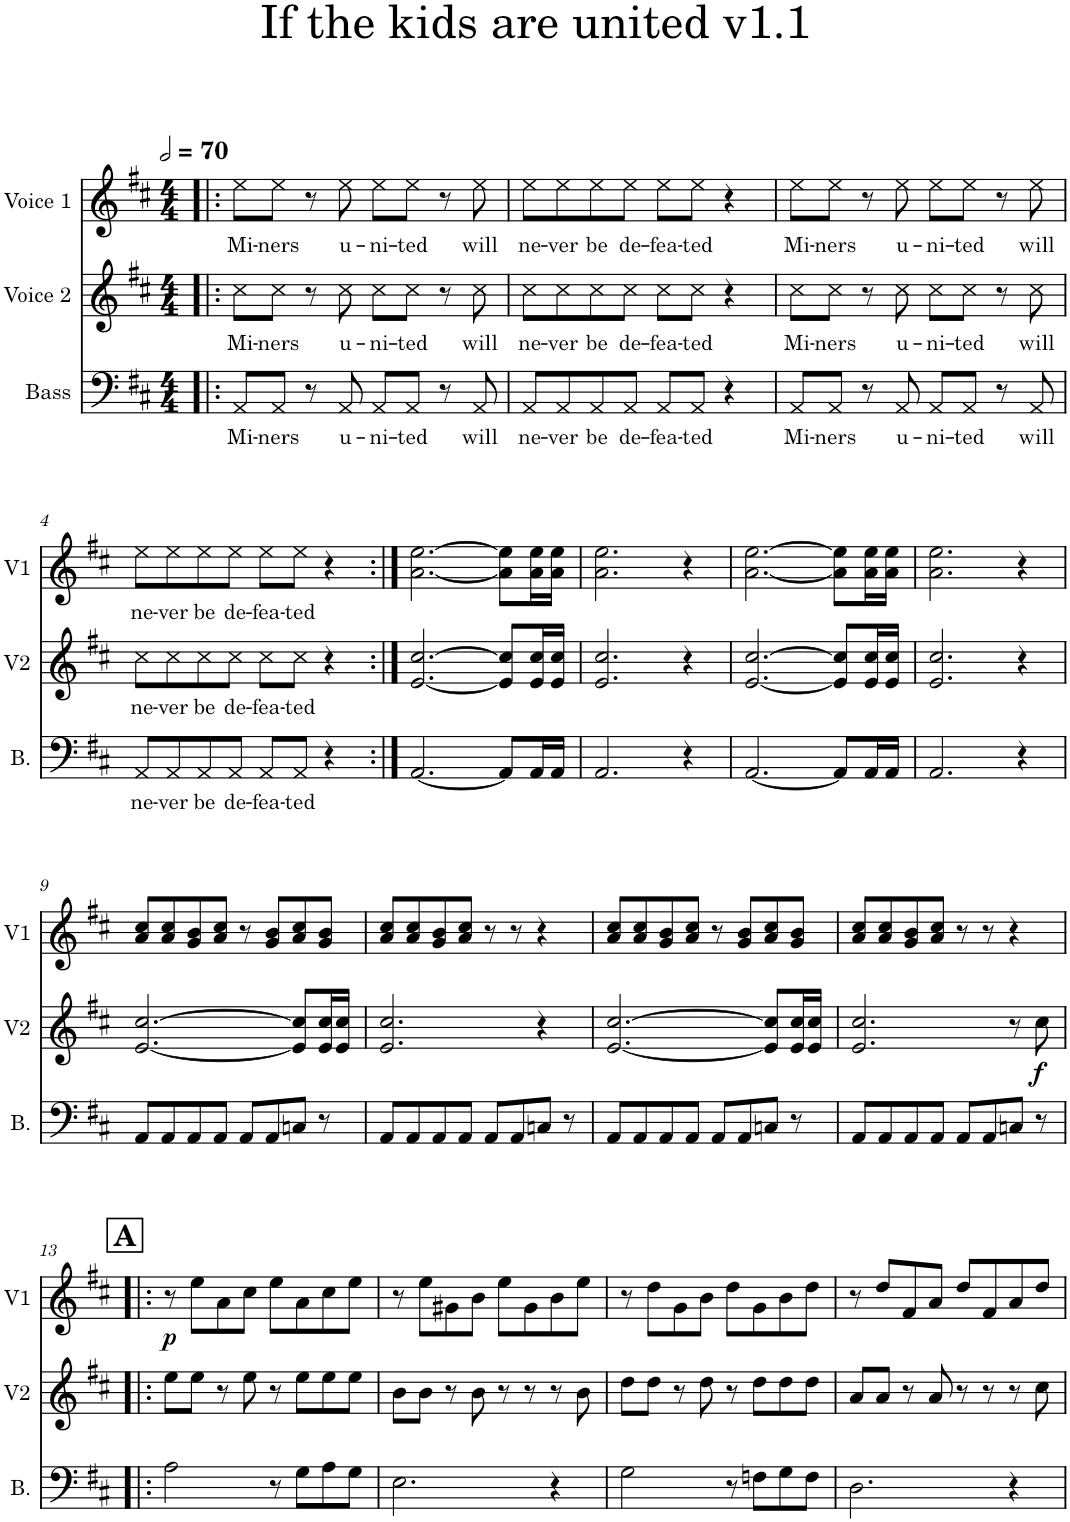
**kern	**text	**kern	**text	**dynam	**kern	**text	**dynam
*part3	*part3	*part2	*part2	*part2	*part1	*part1	*part1
*staff3	*staff3	*staff2	*staff2	*staff2	*staff1	*staff1	*staff1
*I"Bass	*	*I"Voice 2	*	*	*I"Voice 1	*	*
*I'B.	*	*I'V2	*	*	*I'V1	*	*
*clefF4	*	*clefG2	*	*	*clefG2	*	*
*	*	*Trd8c14	*	*	*Trd1c2	*	*
*k[f#c#]	*	*k[f#c#]	*	*	*k[f#c#]	*	*
*M4/4	*	*M4/4	*	*	*M4/4	*	*
*MM140	*	*MM140	*	*	*MM140	*	*
=1!|:	=1!|:	=1!|:	=1!|:	=1!|:	=1!|:	=1!|:	=1!|:
!	!LO:LY:b	!	!LO:LY:b	!	!	!LO:LY:b	!
8AA/L	Mi-	8cc#\L	Mi-	.	8ee\L	Mi-	.
!	!LO:LY:b	!	!LO:LY:b	!	!	!LO:LY:b	!
8AA/J	-ners	8cc#\J	-ners	.	8ee\J	-ners	.
8r	.	8r	.	.	8r	.	.
!	!LO:LY:b	!	!LO:LY:b	!	!	!LO:LY:b	!
8AA/	u-	8cc#\	u-	.	8ee\	u-	.
!	!LO:LY:b	!	!LO:LY:b	!	!	!LO:LY:b	!
8AA/L	-ni-	8cc#\L	-ni-	.	8ee\L	-ni-	.
!	!LO:LY:b	!	!LO:LY:b	!	!	!LO:LY:b	!
8AA/J	-ted	8cc#\J	-ted	.	8ee\J	-ted	.
8r	.	8r	.	.	8r	.	.
!	!LO:LY:b	!	!LO:LY:b	!	!	!LO:LY:b	!
8AA/	will	8cc#\	will	.	8ee\	will	.
=2	=2	=2	=2	=2	=2	=2	=2
!	!LO:LY:b	!	!LO:LY:b	!	!	!LO:LY:b	!
8AA/L	ne-	8cc#\L	ne-	.	8ee\L	ne-	.
!	!LO:LY:b	!	!LO:LY:b	!	!	!LO:LY:b	!
8AA/	-ver	8cc#\	-ver	.	8ee\	-ver	.
!	!LO:LY:b	!	!LO:LY:b	!	!	!LO:LY:b	!
8AA/	be	8cc#\	be	.	8ee\	be	.
!	!LO:LY:b	!	!LO:LY:b	!	!	!LO:LY:b	!
8AA/J	de-	8cc#\J	de-	.	8ee\J	de-	.
!	!LO:LY:b	!	!LO:LY:b	!	!	!LO:LY:b	!
8AA/L	-fea-	8cc#\L	-fea-	.	8ee\L	-fea-	.
!	!LO:LY:b	!	!LO:LY:b	!	!	!LO:LY:b	!
8AA/J	-ted	8cc#\J	-ted	.	8ee\J	-ted	.
4r	.	4r	.	.	4r	.	.
=3	=3	=3	=3	=3	=3	=3	=3
!	!LO:LY:b	!	!LO:LY:b	!	!	!LO:LY:b	!
8AA/L	Mi-	8cc#\L	Mi-	.	8ee\L	Mi-	.
!	!LO:LY:b	!	!LO:LY:b	!	!	!LO:LY:b	!
8AA/J	-ners	8cc#\J	-ners	.	8ee\J	-ners	.
8r	.	8r	.	.	8r	.	.
!	!LO:LY:b	!	!LO:LY:b	!	!	!LO:LY:b	!
8AA/	u-	8cc#\	u-	.	8ee\	u-	.
!	!LO:LY:b	!	!LO:LY:b	!	!	!LO:LY:b	!
8AA/L	-ni-	8cc#\L	-ni-	.	8ee\L	-ni-	.
!	!LO:LY:b	!	!LO:LY:b	!	!	!LO:LY:b	!
8AA/J	-ted	8cc#\J	-ted	.	8ee\J	-ted	.
8r	.	8r	.	.	8r	.	.
!	!LO:LY:b	!	!LO:LY:b	!	!	!LO:LY:b	!
8AA/	will	8cc#\	will	.	8ee\	will	.
!!LO:LB:g=z
=4	=4	=4	=4	=4	=4	=4	=4
!	!LO:LY:b	!	!LO:LY:b	!	!	!LO:LY:b	!
8AA/L	ne-	8cc#\L	ne-	.	8ee\L	ne-	.
!	!LO:LY:b	!	!LO:LY:b	!	!	!LO:LY:b	!
8AA/	-ver	8cc#\	-ver	.	8ee\	-ver	.
!	!LO:LY:b	!	!LO:LY:b	!	!	!LO:LY:b	!
8AA/	be	8cc#\	be	.	8ee\	be	.
!	!LO:LY:b	!	!LO:LY:b	!	!	!LO:LY:b	!
8AA/J	de-	8cc#\J	de-	.	8ee\J	de-	.
!	!LO:LY:b	!	!LO:LY:b	!	!	!LO:LY:b	!
8AA/L	-fea-	8cc#\L	-fea-	.	8ee\L	-fea-	.
!	!LO:LY:b	!	!LO:LY:b	!	!	!LO:LY:b	!
8AA/J	-ted	8cc#\J	-ted	.	8ee\J	-ted	.
4r	.	4r	.	.	4r	.	.
=5:|!	=5:|!	=5:|!	=5:|!	=5:|!	=5:|!	=5:|!	=5:|!
[2.AA/	.	[2.e/ [2.cc#/	.	.	[2.a\ [2.ee\	.	.
8AA/L]	.	8e/] 8cc#/]L	.	.	8a\] 8ee\]L	.	.
16AA/L	.	16e/ 16cc#/L	.	.	16a\ 16ee\L	.	.
16AA/JJ	.	16e/ 16cc#/JJ	.	.	16a\ 16ee\JJ	.	.
=6	=6	=6	=6	=6	=6	=6	=6
2.AA/	.	2.e/ 2.cc#/	.	.	2.a\ 2.ee\	.	.
4r	.	4r	.	.	4r	.	.
=7	=7	=7	=7	=7	=7	=7	=7
[2.AA/	.	[2.e/ [2.cc#/	.	.	[2.a\ [2.ee\	.	.
8AA/L]	.	8e/] 8cc#/]L	.	.	8a\] 8ee\]L	.	.
16AA/L	.	16e/ 16cc#/L	.	.	16a\ 16ee\L	.	.
16AA/JJ	.	16e/ 16cc#/JJ	.	.	16a\ 16ee\JJ	.	.
=8	=8	=8	=8	=8	=8	=8	=8
2.AA/	.	2.e/ 2.cc#/	.	.	2.a\ 2.ee\	.	.
4r	.	4r	.	.	4r	.	.
!!LO:LB:g=z
=9	=9	=9	=9	=9	=9	=9	=9
8AA/L	.	[2.e/ [2.cc#/	.	.	8a/ 8cc#/L	.	.
8AA/	.	.	.	.	8a/ 8cc#/	.	.
8AA/	.	.	.	.	8g/ 8b/	.	.
8AA/J	.	.	.	.	8a/ 8cc#/J	.	.
8AA/L	.	.	.	.	8r	.	.
8AA/	.	.	.	.	8g/ 8b/L	.	.
8Cn/J	.	8e/] 8cc#/]L	.	.	8a/ 8cc#/	.	.
8r	.	16e/ 16cc#/L	.	.	8g/ 8b/J	.	.
.	.	16e/ 16cc#/JJ	.	.	.	.	.
=10	=10	=10	=10	=10	=10	=10	=10
8AA/L	.	2.e/ 2.cc#/	.	.	8a/ 8cc#/L	.	.
8AA/	.	.	.	.	8a/ 8cc#/	.	.
8AA/	.	.	.	.	8g/ 8b/	.	.
8AA/J	.	.	.	.	8a/ 8cc#/J	.	.
8AA/L	.	.	.	.	8r	.	.
8AA/	.	.	.	.	8r	.	.
8Cn/J	.	4r	.	.	4r	.	.
8r	.	.	.	.	.	.	.
=11	=11	=11	=11	=11	=11	=11	=11
8AA/L	.	[2.e/ [2.cc#/	.	.	8a/ 8cc#/L	.	.
8AA/	.	.	.	.	8a/ 8cc#/	.	.
8AA/	.	.	.	.	8g/ 8b/	.	.
8AA/J	.	.	.	.	8a/ 8cc#/J	.	.
8AA/L	.	.	.	.	8r	.	.
8AA/	.	.	.	.	8g/ 8b/L	.	.
8Cn/J	.	8e/] 8cc#/]L	.	.	8a/ 8cc#/	.	.
8r	.	16e/ 16cc#/L	.	.	8g/ 8b/J	.	.
.	.	16e/ 16cc#/JJ	.	.	.	.	.
=12	=12	=12	=12	=12	=12	=12	=12
8AA/L	.	2.e/ 2.cc#/	.	.	8a/ 8cc#/L	.	.
8AA/	.	.	.	.	8a/ 8cc#/	.	.
8AA/	.	.	.	.	8g/ 8b/	.	.
8AA/J	.	.	.	.	8a/ 8cc#/J	.	.
8AA/L	.	.	.	.	8r	.	.
8AA/	.	.	.	.	8r	.	.
8Cn/J	.	8r	.	.	4r	.	.
!	!	!	!	!LO:DY:b	!	!	!
8r	.	8cc#\	.	f	.	.	.
!!LO:LB:g=z
!!LO:REH:place=s1:a:B:cj:fs=14:t=A
=13!|:	=13!|:	=13!|:	=13!|:	=13!|:	=13!|:	=13!|:	=13!|:
!	!	!	!	!	!	!	!LO:DY:b
2A\	.	8ee\L	.	.	8r	.	p
.	.	8ee\J	.	.	8ee\L	.	.
.	.	8r	.	.	8a\	.	.
.	.	8ee\	.	.	8cc#\J	.	.
8r	.	8r	.	.	8ee\L	.	.
8G\L	.	8ee\L	.	.	8a\	.	.
8A\	.	8ee\	.	.	8cc#\	.	.
8G\J	.	8ee\J	.	.	8ee\J	.	.
=14	=14	=14	=14	=14	=14	=14	=14
2.E\	.	8b\L	.	.	8r	.	.
.	.	8b\J	.	.	8ee\L	.	.
.	.	8r	.	.	8g#X\	.	.
.	.	8b\	.	.	8b\J	.	.
.	.	8r	.	.	8ee\L	.	.
.	.	8r	.	.	8g#\	.	.
4r	.	8r	.	.	8b\	.	.
.	.	8b\	.	.	8ee\J	.	.
=15	=15	=15	=15	=15	=15	=15	=15
2G\	.	8dd\L	.	.	8r	.	.
.	.	8dd\J	.	.	8dd\L	.	.
.	.	8r	.	.	8g\	.	.
.	.	8dd\	.	.	8b\J	.	.
8r	.	8r	.	.	8dd\L	.	.
8Fn\L	.	8dd\L	.	.	8g\	.	.
8G\	.	8dd\	.	.	8b\	.	.
8F\J	.	8dd\J	.	.	8dd\J	.	.
=16	=16	=16	=16	=16	=16	=16	=16
2.D\	.	8a/L	.	.	8r	.	.
.	.	8a/J	.	.	8dd/L	.	.
.	.	8r	.	.	8f#/	.	.
.	.	8a/	.	.	8a/J	.	.
.	.	8r	.	.	8dd/L	.	.
.	.	8r	.	.	8f#/	.	.
4r	.	8r	.	.	8a/	.	.
.	.	8cc#\	.	.	8dd/J	.	.
=	=	=	=	=	=	=	=
*-	*-	*-	*-	*-	*-	*-	*-
